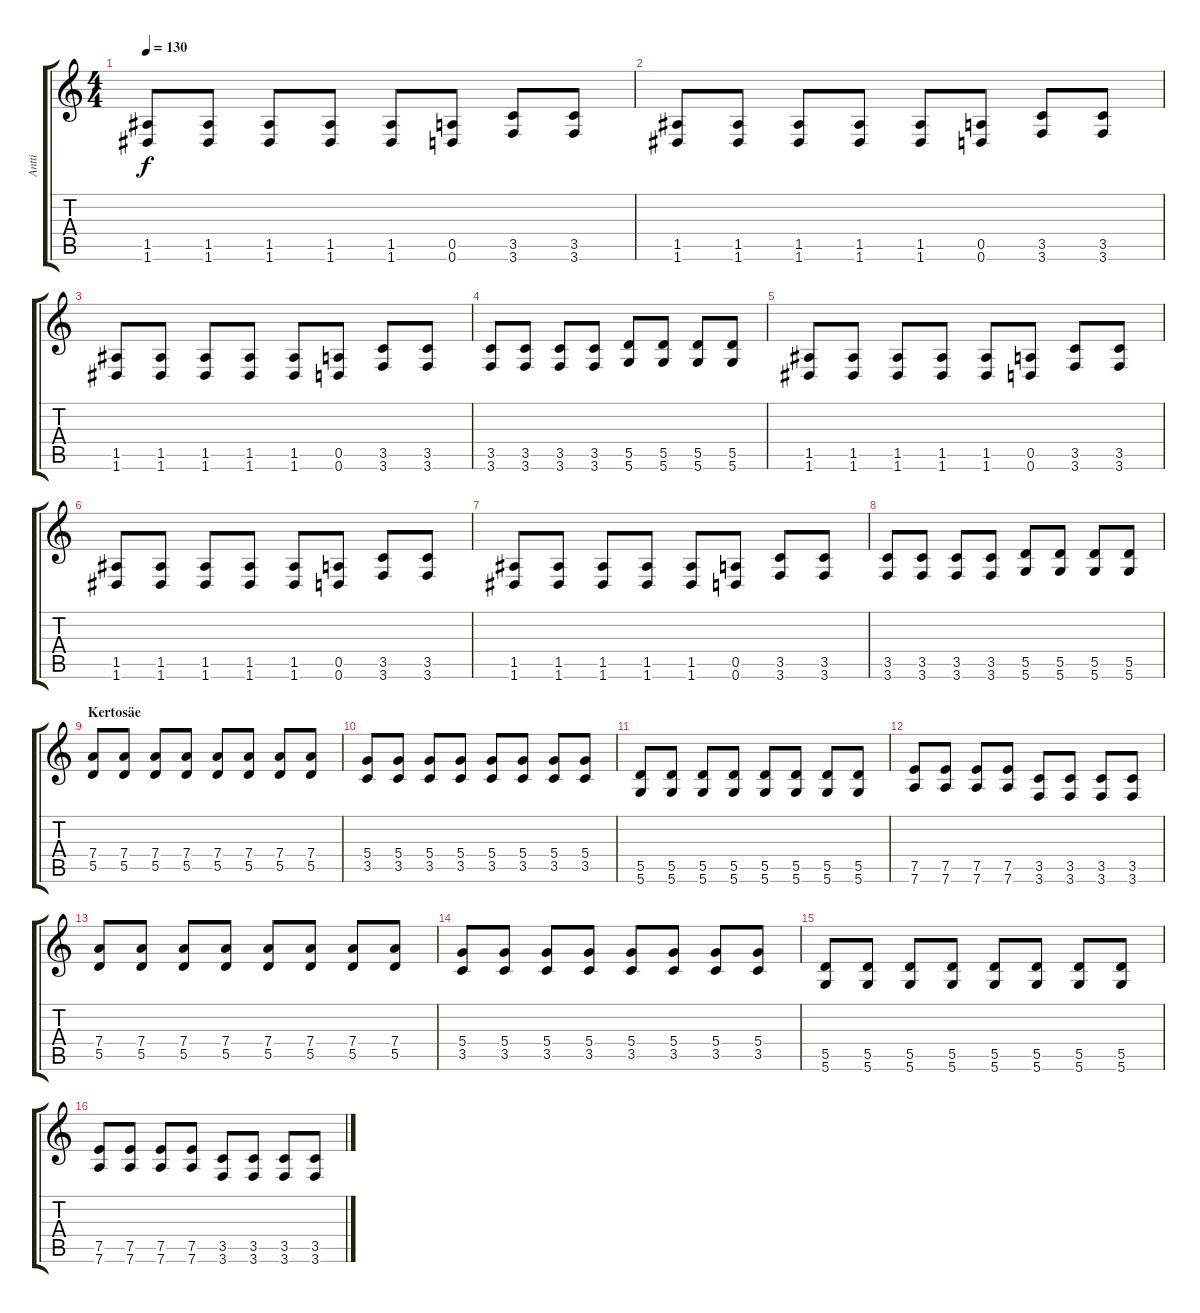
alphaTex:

\track ("Antti" "Antti") {instrument distortionguitar}
\staff {score tabs}
\tuning (E4 B3 G3 D3 A2 D2) {hide}
\ts (4 4)
\tempo 130
\clef g2
\ks c
(1.5 1.6).8{dy f} (1.5 1.6).8 (1.5 1.6).8 (1.5 1.6).8 (1.5 1.6).8 (0.5 0.6).8 (3.5 3.6).8 (3.5 3.6).8 |
(1.5 1.6).8 (1.5 1.6).8 (1.5 1.6).8 (1.5 1.6).8 (1.5 1.6).8 (0.5 0.6).8 (3.5 3.6).8 (3.5 3.6).8 |
(1.5 1.6).8 (1.5 1.6).8 (1.5 1.6).8 (1.5 1.6).8 (1.5 1.6).8 (0.5 0.6).8 (3.5 3.6).8 (3.5 3.6).8 |
(3.5 3.6).8 (3.5 3.6).8 (3.5 3.6).8 (3.5 3.6).8 (5.5 5.6).8 (5.5 5.6).8 (5.5 5.6).8 (5.5 5.6).8 |
(1.5 1.6).8 (1.5 1.6).8 (1.5 1.6).8 (1.5 1.6).8 (1.5 1.6).8 (0.5 0.6).8 (3.5 3.6).8 (3.5 3.6).8 |
(1.5 1.6).8 (1.5 1.6).8 (1.5 1.6).8 (1.5 1.6).8 (1.5 1.6).8 (0.5 0.6).8 (3.5 3.6).8 (3.5 3.6).8 |
(1.5 1.6).8 (1.5 1.6).8 (1.5 1.6).8 (1.5 1.6).8 (1.5 1.6).8 (0.5 0.6).8 (3.5 3.6).8 (3.5 3.6).8 |
(3.5 3.6).8 (3.5 3.6).8 (3.5 3.6).8 (3.5 3.6).8 (5.5 5.6).8 (5.5 5.6).8 (5.5 5.6).8 (5.5 5.6).8 |
\section ("" "Kertosäe")
(7.4 5.5).8 (7.4 5.5).8 (7.4 5.5).8 (7.4 5.5).8 (7.4 5.5).8 (7.4 5.5).8 (7.4 5.5).8 (7.4 5.5).8 |
(5.4 3.5).8 (5.4 3.5).8 (5.4 3.5).8 (5.4 3.5).8 (5.4 3.5).8 (5.4 3.5).8 (5.4 3.5).8 (5.4 3.5).8 |
(5.5 5.6).8 (5.5 5.6).8 (5.5 5.6).8 (5.5 5.6).8 (5.5 5.6).8 (5.5 5.6).8 (5.5 5.6).8 (5.5 5.6).8 |
(7.5 7.6).8 (7.5 7.6).8 (7.5 7.6).8 (7.5 7.6).8 (3.5 3.6).8 (3.5 3.6).8 (3.5 3.6).8 (3.5 3.6).8 |
(7.4 5.5).8 (7.4 5.5).8 (7.4 5.5).8 (7.4 5.5).8 (7.4 5.5).8 (7.4 5.5).8 (7.4 5.5).8 (7.4 5.5).8 |
(5.4 3.5).8 (5.4 3.5).8 (5.4 3.5).8 (5.4 3.5).8 (5.4 3.5).8 (5.4 3.5).8 (5.4 3.5).8 (5.4 3.5).8 |
(5.5 5.6).8 (5.5 5.6).8 (5.5 5.6).8 (5.5 5.6).8 (5.5 5.6).8 (5.5 5.6).8 (5.5 5.6).8 (5.5 5.6).8 |
(7.5 7.6).8 (7.5 7.6).8 (7.5 7.6).8 (7.5 7.6).8 (3.5 3.6).8 (3.5 3.6).8 (3.5 3.6).8 (3.5 3.6).8
